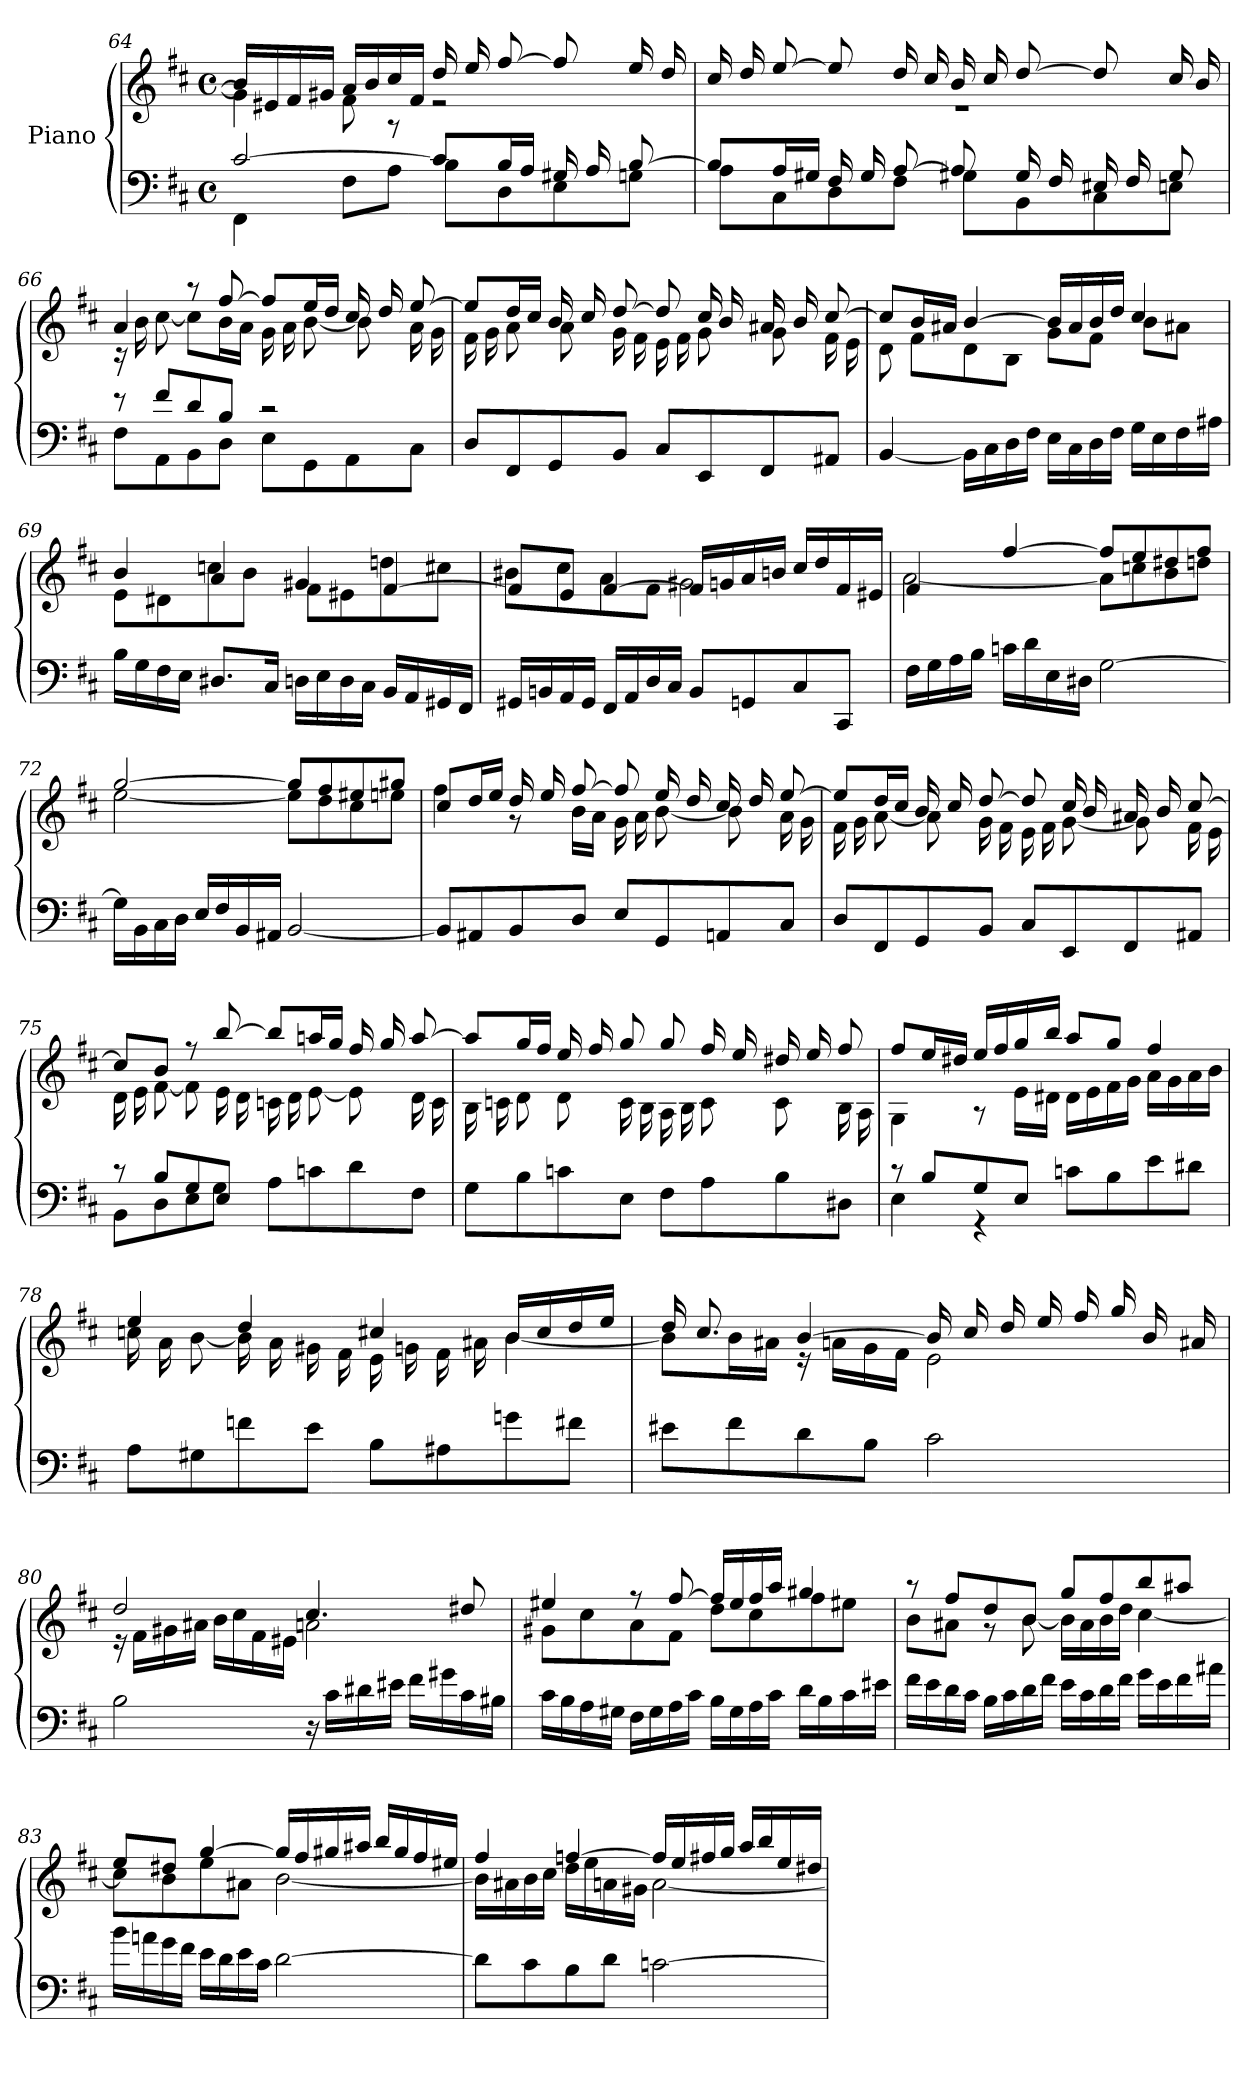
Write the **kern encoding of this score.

**kern	**kern
*part1	*part1
*staff2	*staff1
*I"Piano	*
*clefF4	*clefG2
*k[f#c#]	*k[f#c#]
*D:	*D:
*M4/4	*M4/4
*met(c)	*met(c)
=64	=64
*^	*^
[2c#/	4FF#\	16bLL]	4g#\]
.	.	16e#X	.
.	.	16f#	.
.	.	16g#XJJ	.
.	8F#\L	16a/LL	8f#\
.	.	16b/	.
.	8A\J	16cc#/	8r
.	.	16f#/JJ	.
8c#L]	8B\L	16dd/LL	2r
.	.	16ee/	.
16BL	8D\	[8ff#/J	.
16AJJ	.	.	.
16G#XLL	8E\	8ff#L]	.
16A	.	.	.
[8BJ	8G\J	16eeL	.
.	.	16ddJJ	.
!!LO:LB:g=z	!!
=65	=65	=65	=65
8BL]	8A\L	16cc#LL	1r
.	.	16dd	.
16AL	8C#\	[8eeJ	.
16G#XJJ	.	.	.
16F#LL	8D\	8ee/L]	.
16G#	.	.	.
[8AJ	8F#\J	16dd/L	.
.	.	16cc#/JJ	.
8AL]	8G#X\L	16bLL	.
.	.	16cc#	.
16G#L	8BB\	[8ddJ	.
16F#JJ	.	.	.
16E#XLL	8C#\	8ddL]	.
16F#	.	.	.
8G#J	8E\J	16cc#L	.
.	.	16bJJ	.
=66	=66	=66	=66
8r	8F#\L	4a/	16r
.	.	.	16b
8f#L	8AA\	.	[8cc#\
8d	8BB\	8r	8cc#L]
8BJ	8D\J	[8ff#/	16bL
.	.	.	16aJJ
2r	8E\L	8ff#L]	16gLL
.	.	.	16a
.	8GG\	16eeL	[8bJ
.	.	16ddJJ	.
.	8AA\	16cc#LL	8b\L]
.	.	16dd	.
.	8C#\J	[8eeJ	16a\L
.	.	.	16g\JJ
*v	*v	*	*
!!LO:LB:g=z	!!
=67	=67	=67
8DL	8eeL]	16f#\LL
.	.	16g\
8FF#	16ddL	8a\J
.	16cc#JJ	.
8GG	16b/LL	8a\L
.	16cc#/	.
8BBJ	[8dd/J	16g\L
.	.	16f#\JJ
8C#L	8ddL]	16eLL
.	.	16f#
8EE	16cc#L	8gJ
.	16bJJ	.
8FF#	16a#XLL	8g\L
.	16b	.
8AA#XJ	[8cc#J	16f#\L
.	.	16e\JJ
=68	=68	=68
[4BB	8cc#/L]	8d\
.	16b/L	8f#L
.	16a#X/JJ	.
16BBLL]	[4b/	8d
16C#	.	.
16D	.	8BJ
16F#JJ	.	.
16ELL	16bLL]	8g\L
16C#	16a#/	.
16D	16b/	8f#\J
16F#JJ	16dd/JJ	.
16GLL	4cc#/	8b\L
16E	.	.
16F#	.	8a#X\J
16A#XJJ	.	.
!!LO:LB:g=z	!!
=69	=69	=69
16BLL	4b/	8eL
16G	.	.
16F#	.	8d#X
16EJJ	.	.
8.D#XL	4a/	8ccn
.	.	8bJ
16C#J	.	.
16DnLL	4g#X/	8f#\L
16E	.	.
16D	.	8e#X
16C#JJ	.	.
16BBLL	[4f#/	8ddn
16AA	.	.
16GG#X	.	8cc#XJ
16FF#JJ	.	.
=70	=70	=70
16GG#X/LL	8f#L]	8b#XL
16BBn/	.	.
16AA/	8eJ	8cc#\
16GG#/JJ	.	.
16FF#/LL	[4f#/	8a\
16AA/	.	.
16D/	.	8f#\J
16C#/JJ	.	.
8BB/L	16f#LL]	2g#X\
.	16g	.
8GGn/	16a	.
.	16bJJ	.
8C#/	16cc#LL	.
.	16dd	.
8CC#/J	16f#	.
.	16e#XJJ	.
!!LO:LB:g=z	!!
=71	=71	=71
16F#LL	4f#/	[2a\
16G	.	.
16A	.	.
16BJJ	.	.
16cnLL	[4ff#/	.
16d	.	.
16E	.	.
16D#XJJ	.	.
[2G	8ff#L]	8a\L]
.	8ee	8ccn\
.	8dd#X	8b\
.	8ff#J	8dd\J
=72	=72	=72
16GLL]	[2gg/	[2ee\
16BB	.	.
16C#	.	.
16DJJ	.	.
16ELL	.	.
16F#	.	.
16BB	.	.
16AA#XJJ	.	.
[2BB	8gg/L]	8eeL]
.	8ff#	8dd\
.	8ee#X	8cc#\
.	8gg#XJ	8ee\J
!!LO:LB:g=z	!!
=73	=73	=73
8BBL]	8cc#L	4ff#\
8AA#X/	16ddL	.
.	16eeJJ	.
8BB/	16ddLL	8r
.	16ee	.
8D/J	[8ff#J	16bLL
.	.	16aJJ
8E/L	8ff#L]	16gLL
.	.	16a
8GG/	16eeL	[8bJ
.	16ddJJ	.
8AAn/	16cc#LL	8bL]
.	16dd	.
8C#/J	[8eeJ	16aL
.	.	16gJJ
=74	=74	=74
8D/L	8ee/L]	16f#LL
.	.	16g
8FF#/	16dd/L	[8aJ
.	16cc#/JJ	.
8GG/	16b/LL	8aL]
.	16cc#/	.
8BB/J	[8dd/J	16g\L
.	.	16f#\JJ
8C#/L	8ddL]	16eLL
.	.	16f#\
8EE/	16cc#L	[8g\J
.	16bJJ	.
8FF#/	16a#XLL	8gL]
.	16b	.
8AA#X/J	[8cc#J	16f#L
.	.	16eJJ
!!LO:LB:g=z	!!
=75	=75	=75
*^	*	*
8r	8BBL	8cc#L]	16d\LL
.	.	.	16e\
8BL	8D\	8b/J	[8f#\J
8G/	8E\	8r	8f#\L]
8E/J	8G\J	[8bb/	16e\L
.	.	.	16d\JJ
2ryy	8AL	8bb/L]	16cn\LL
.	.	.	16d\
.	8cn\	16aan/L	[8e\J
.	.	16gg/JJ	.
.	8d\	16ff#/LL	8e\L]
.	.	16gg/	.
.	8F#\J	[8aa/J	16d\L
.	.	.	16c\JJ
=76	=76	=76	=76
1ryy	8G\L	8aaL]	16BLL
.	.	.	16cn\
.	8B\	16gg/L	8d\J
.	.	16ff#/JJ	.
.	8cn\	16eeLL	8dL
.	.	16ff#/	.
.	8E\J	8gg/J	16c\L
.	.	.	16B\JJ
.	8F#L	8gg/L	16A\LL
.	.	.	16B\
.	8A\	16ff#/L	8c\J
.	.	16ee/JJ	.
.	8B\	16dd#X/LL	8cL
.	.	16ee/	.
.	8D#X\J	8ff#/J	16B\L
.	.	.	16A\JJ
!!LO:LB:g=z	!!
=77	=77	=77	=77
8r	4E\	8ff#L	4G\
8BL	.	16eeL	.
.	.	16dd#XJJ	.
8G	4r	16ee/LL	8r
.	.	16ff#/	.
8EJ	.	16gg/	16eLL
.	.	16bb/JJ	16d#XJJ
8cn\L	2ryy	8aaL	16d#LL
.	.	.	16e
8B\	.	8ggJ	16f#
.	.	.	16gJJ
8e\	.	4ff#/	16aLL
.	.	.	16g
8d#X\J	.	.	16a
.	.	.	16bJJ
=78	=78	=78	=78
1ryy	8A\L	4ee/	16ccn\LL
.	.	.	16a\
.	8G#X\	.	[8b\J
.	8fn\	4dd/	16b\LL]
.	.	.	16a\
.	8e\J	.	16g#X\
.	.	.	16f#\JJ
.	8BL	4cc#/	16e\LL
.	.	.	16gn\
.	8A#X\	.	16f#\
.	.	.	16a#X\JJ
.	8gn\	16bLL	[4b\
.	.	16cc#	.
.	8f#X\J	16dd	.
.	.	16eeJJ	.
*v	*v	*	*
!!LO:LB:g=z	!!
=79	=79	=79
8e#XL	16ddLL	8b\L]
.	8.cc#/J	.
8f#	.	16b\L
.	.	16a#X\JJ
8d	[4b/	16r
.	.	16an\LL
8BJ	.	16g\
.	.	16f#\JJ
2c#	16bLL]	2e\
.	16cc#	.
.	16dd	.
.	16eeJJ	.
.	16ff#/LL	.
.	16gg/	.
.	16b/	.
.	16a#X/JJ	.
=80	=80	=80
2B	2dd/	16r
.	.	16f#\LL
.	.	16g#X\
.	.	16a#X\JJ
.	.	16bLL
.	.	16cc#\
.	.	16f#\
.	.	16e#X\JJ
16r	4.cc#/	2an\
16c#LL	.	.
16d#X	.	.
16e#XJJ	.	.
16f#LL	.	.
16g#X	.	.
16c#	8dd#X/	.
16B#XJJ	.	.
!!LO:LB:g=z	!!
=81	=81	=81
16c#LL	4ee#X/	8g#XL
16B	.	.
16A	.	8cc#\
16G#XJJ	.	.
16F#LL	8r	8a\
16G#	.	.
16A	[8ff#/	8f#\J
16c#JJ	.	.
16BLL	16ff#/LL]	8ddL
16G#	16ee#/	.
16A	16ff#/	8cc#\
16c#JJ	16aa/JJ	.
16dLL	4gg#X/	8ff#\
16B	.	.
16c#	.	8ee#X\J
16e#XJJ	.	.
=82	=82	=82
16f#LL	8r	8bL
16e	.	.
16d	8ff#/L	8a#X\J
16c#JJ	.	.
16BLL	8dd/	8r
16c#	.	.
16d	8b/J	[8b\
16f#JJ	.	.
16eLL	8gg/L	16b\LL]
16c#	.	16a#\
16d	8ff#/	16b\
16f#JJ	.	16dd\JJ
16gLL	8bb/	[4cc#\
16e	.	.
16f#	8aa#X/J	.
16a#XJJ	.	.
!!LO:LB:g=z	!!
=83	=83	=83
16bLL	8ee/L	8cc#\L]
16an	.	.
16g	8dd#X/J	8b\
16f#JJ	.	.
16eLL	[4gg/	8ee\
16d	.	.
16e	.	8a#X\J
16c#JJ	.	.
[2d	16gg/LL]	[2b\
.	16ff#/	.
.	16gg#X/	.
.	16aa#X/JJ	.
.	16bb/LL	.
.	16gg#/	.
.	16ff#/	.
.	16ee#X/JJ	.
=84	=84	=84
8dL]	4ff#/	16b\LL]
.	.	16a#X\
8c#	.	16b\
.	.	16cc#\JJ
8B	[4ffn/	16dd\LL
.	.	16ee\
8dJ	.	16an\
.	.	16g#X\JJ
[2cn	16ffLL]	[2a\
.	16ee/	.
.	16ff#X/	.
.	16gg/JJ	.
.	16aa/LL	.
.	16bb/	.
.	16ee/	.
.	16dd#X/JJ	.
*	*v	*v
=	=
*-	*-
